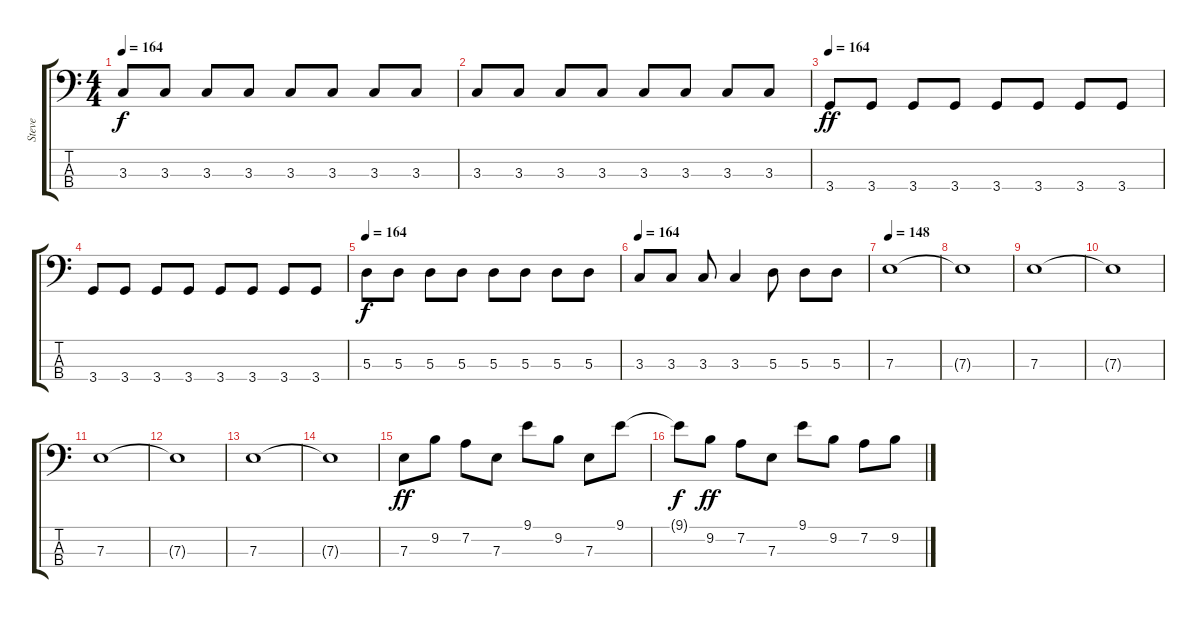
\track ("Steve" "Steve") {instrument electricbassfinger}
\staff {score tabs}
\tuning (G2 D2 A1 E1) {hide}
\ts (4 4)
\tempo 164
\clef f4
\ks c
3.3.8{dy f} 3.3.8 3.3.8 3.3.8 3.3.8 3.3.8 3.3.8 3.3.8 |
3.3.8 3.3.8 3.3.8 3.3.8 3.3.8 3.3.8 3.3.8 3.3.8 |
\tempo 164
3.4.8{dy ff} 3.4.8 3.4.8 3.4.8 3.4.8 3.4.8 3.4.8 3.4.8 |
3.4.8 3.4.8 3.4.8 3.4.8 3.4.8 3.4.8 3.4.8 3.4.8 |
\tempo 164
5.3.8{dy f} 5.3.8 5.3.8 5.3.8 5.3.8 5.3.8 5.3.8 5.3.8 |
\tempo 164
3.3.8 3.3.8 3.3.8 3.3.4 5.3.8 5.3.8 5.3.8 |
\tempo 148
7.3.1 |
7.3{t}.1 |
7.3.1 |
7.3{t}.1 |
7.3.1 |
7.3{t}.1 |
7.3.1 |
7.3{t}.1 |
7.3.8{dy ff} 9.2.8 7.2.8 7.3.8 9.1.8 9.2.8 7.3.8 9.1.8 |
9.1{t}.8{dy f} 9.2.8{dy ff} 7.2.8 7.3.8 9.1.8 9.2.8 7.2.8 9.2.8
